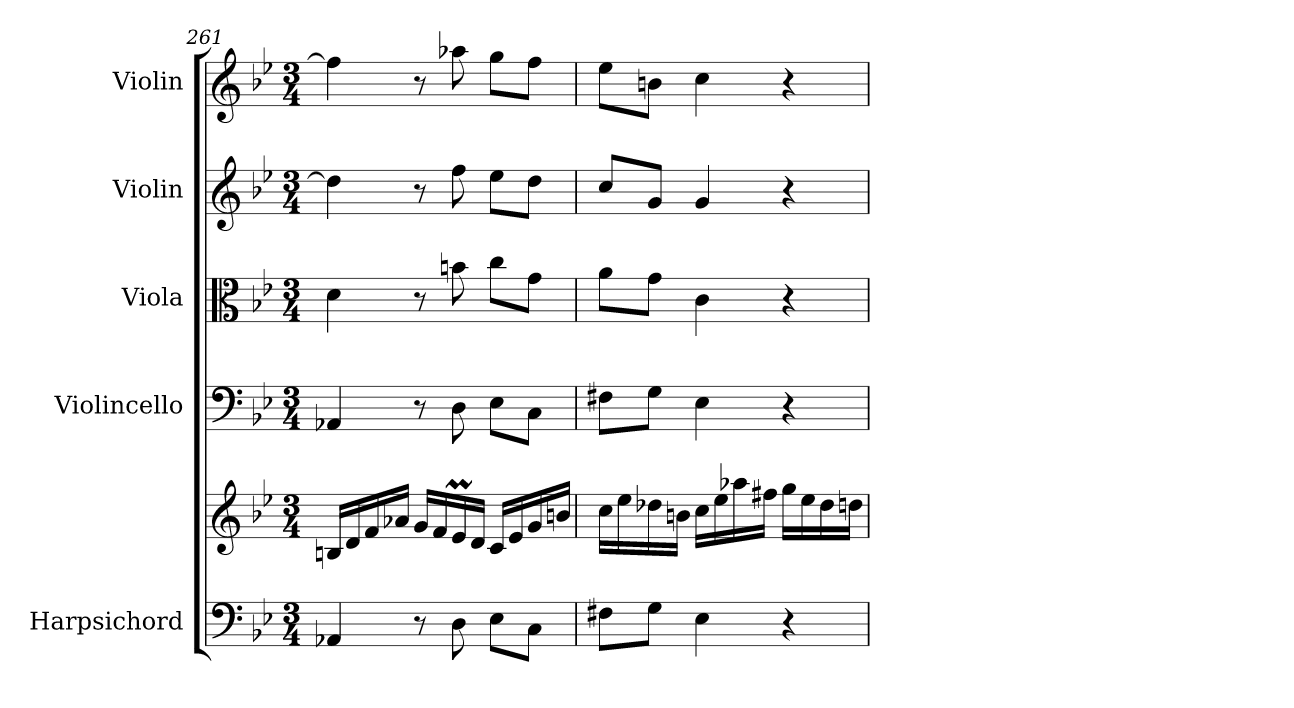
**kern	**kern	**kern	**kern	**kern	**kern
*part5	*part5	*part4	*part3	*part2	*part1
*staff6	*staff5	*staff4	*staff3	*staff2	*staff1
*I"Harpsichord	*	*I"Violincello	*I"Viola	*I"Violin	*I"Violin
*I'Hpschd	*	*I'Vc	*I'Vla	*I'Vln	*I'Vln
*clefF4	*clefG2	*clefF4	*clefC3	*clefG2	*clefG2
*k[b-e-]	*k[b-e-]	*k[b-e-]	*k[b-e-]	*k[b-e-]	*k[b-e-]
*M3/4	*M3/4	*M3/4	*M3/4	*M3/4	*M3/4
=261	=261	=261	=261	=261	=261
4AA-X/	16Bn/LL	4AA-X/	4d\	4dd\]	4ff\]
.	16d/	.	.	.	.
.	16f/	.	.	.	.
.	16a-X/JJ	.	.	.	.
8r	16g/LL	8r	8r	8r	8r
.	16f/	.	.	.	.
8D\	16e-M/	8D\	8bn\	8ff\	8aa-X\
.	16d/JJ	.	.	.	.
8E-\L	16c/LL	8E-\L	8cc\L	8ee-\L	8gg\L
.	16e-/	.	.	.	.
8C\J	16g/	8C\J	8g\J	8dd\J	8ff\J
.	16bn/JJ	.	.	.	.
=262	=262	=262	=262	=262	=262
8F#X\L	16cc\LL	8F#X\L	8a\L	8cc/L	8ee-\L
.	16ee-\	.	.	.	.
8G\J	16dd-X\	8G\J	8g\J	8g/J	8bn\J
.	16bn\JJ	.	.	.	.
4E-\	16cc\LL	4E-\	4c\	4g/	4cc\
.	16ee-\	.	.	.	.
.	16aa-X\	.	.	.	.
.	16ff#X\JJ	.	.	.	.
4r	16gg\LL	4r	4r	4r	4r
.	16ee-\	.	.	.	.
.	16dd-\	.	.	.	.
.	16ddn\JJ	.	.	.	.
=	=	=	=	=	=
*-	*-	*-	*-	*-	*-
